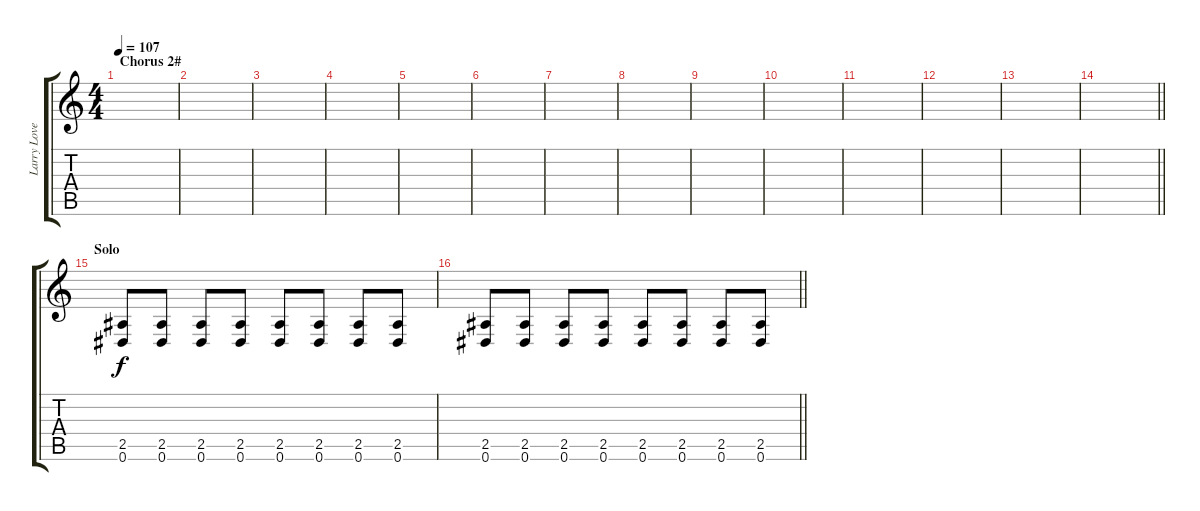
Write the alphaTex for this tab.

\track ("Larry Love 2#" "Larry Love") {instrument distortionguitar}
\staff {score tabs}
\tuning (Eb4 Bb3 Gb3 Db3 Ab2 Eb2) {hide}
\ts (4 4)
\section ("" "Chorus 2#")
\tempo 107
\clef g2
\ks c
|
|
|
|
|
|
|
|
|
|
|
|
|
\barLineRight lightlight
|
\section ("" "Solo")
(2.5 0.6).8 (2.5 0.6).8 (2.5 0.6).8 (2.5 0.6).8 (2.5 0.6).8 (2.5 0.6).8 (2.5 0.6).8 (2.5 0.6).8 |
\barLineRight lightlight
(2.5 0.6).8 (2.5 0.6).8 (2.5 0.6).8 (2.5 0.6).8 (2.5 0.6).8 (2.5 0.6).8 (2.5 0.6).8 (2.5 0.6).8
